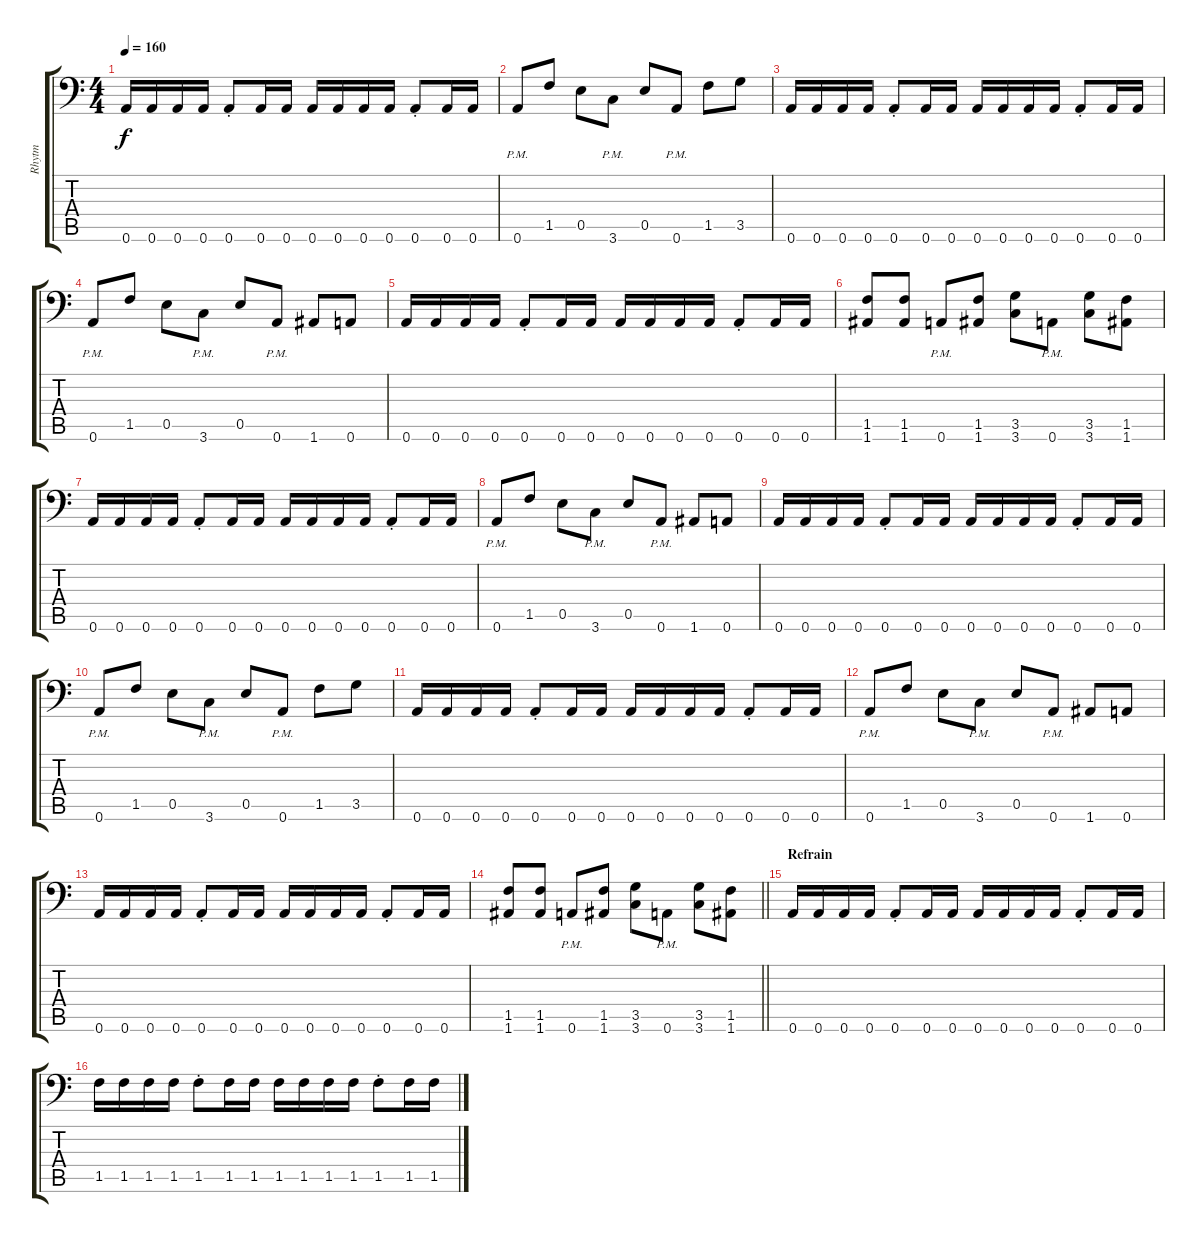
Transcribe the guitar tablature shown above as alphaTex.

\track ("Rhytm" "Rhytm") {instrument distortionguitar}
\staff {score tabs}
\tuning (B3 Gb3 D3 A2 E2 A1) {hide}
\ts (4 4)
\tempo 160
\clef f4
\ks c
0.6.16{dy f} 0.6.16 0.6.16 0.6.16 0.6{st}.8 0.6.16 0.6.16 0.6.16 0.6.16 0.6.16 0.6.16 0.6{st}.8 0.6.16 0.6.16 |
0.6{pm}.8 1.5.8 0.5.8 3.6{pm}.8 0.5.8 0.6{pm}.8 1.5.8 3.5.8 |
0.6.16 0.6.16 0.6.16 0.6.16 0.6{st}.8 0.6.16 0.6.16 0.6.16 0.6.16 0.6.16 0.6.16 0.6{st}.8 0.6.16 0.6.16 |
0.6{pm}.8 1.5.8 0.5.8 3.6{pm}.8 0.5.8 0.6{pm}.8 1.6.8 0.6.8 |
0.6.16 0.6.16 0.6.16 0.6.16 0.6{st}.8 0.6.16 0.6.16 0.6.16 0.6.16 0.6.16 0.6.16 0.6{st}.8 0.6.16 0.6.16 |
(1.5 1.6).8 (1.5 1.6).8 0.6{pm}.8 (1.5 1.6).8 (3.5 3.6).8 0.6{pm}.8 (3.5 3.6).8 (1.5 1.6).8 |
0.6.16 0.6.16 0.6.16 0.6.16 0.6{st}.8 0.6.16 0.6.16 0.6.16 0.6.16 0.6.16 0.6.16 0.6{st}.8 0.6.16 0.6.16 |
0.6{pm}.8 1.5.8 0.5.8 3.6{pm}.8 0.5.8 0.6{pm}.8 1.6.8 0.6.8 |
0.6.16 0.6.16 0.6.16 0.6.16 0.6{st}.8 0.6.16 0.6.16 0.6.16 0.6.16 0.6.16 0.6.16 0.6{st}.8 0.6.16 0.6.16 |
0.6{pm}.8 1.5.8 0.5.8 3.6{pm}.8 0.5.8 0.6{pm}.8 1.5.8 3.5.8 |
0.6.16 0.6.16 0.6.16 0.6.16 0.6{st}.8 0.6.16 0.6.16 0.6.16 0.6.16 0.6.16 0.6.16 0.6{st}.8 0.6.16 0.6.16 |
0.6{pm}.8 1.5.8 0.5.8 3.6{pm}.8 0.5.8 0.6{pm}.8 1.6.8 0.6.8 |
0.6.16 0.6.16 0.6.16 0.6.16 0.6{st}.8 0.6.16 0.6.16 0.6.16 0.6.16 0.6.16 0.6.16 0.6{st}.8 0.6.16 0.6.16 |
\barLineRight lightlight
(1.5 1.6).8 (1.5 1.6).8 0.6{pm}.8 (1.5 1.6).8 (3.5 3.6).8 0.6{pm}.8 (3.5 3.6).8 (1.5 1.6).8 |
\section ("" "Refrain")
0.6.16 0.6.16 0.6.16 0.6.16 0.6{st}.8 0.6.16 0.6.16 0.6.16 0.6.16 0.6.16 0.6.16 0.6{st}.8 0.6.16 0.6.16 |
1.5.16 1.5.16 1.5.16 1.5.16 1.5{st}.8 1.5.16 1.5.16 1.5.16 1.5.16 1.5.16 1.5.16 1.5{st}.8 1.5.16 1.5.16
